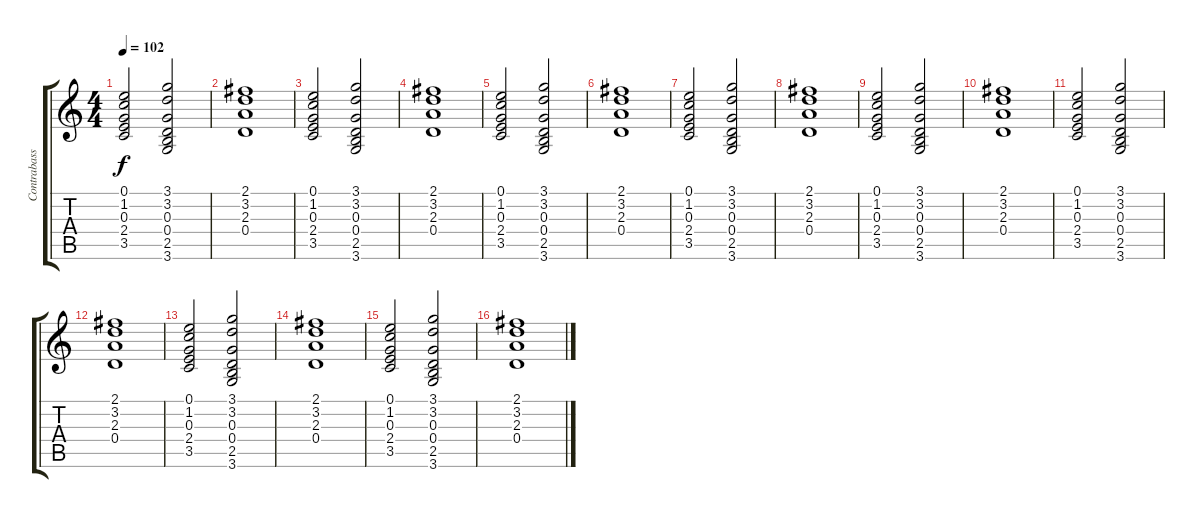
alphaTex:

\track ("Contrabass" "Contrabass") {instrument contrabass}
\staff {score tabs}
\tuning (E4 B3 G3 D3 A2 E2) {hide}
\ts (4 4)
\tempo 102
\clef g2
\ks c
(0.1 1.2 0.3 2.4 3.5).2{dy f} (3.1 3.2 0.3 0.4 2.5 3.6).2 |
(2.1 3.2 2.3 0.4).1{volume 10} |
(0.1 1.2 0.3 2.4 3.5).2 (3.1 3.2 0.3 0.4 2.5 3.6).2 |
(2.1 3.2 2.3 0.4).1 |
(0.1 1.2 0.3 2.4 3.5).2 (3.1 3.2 0.3 0.4 2.5 3.6).2 |
(2.1 3.2 2.3 0.4).1 |
(0.1 1.2 0.3 2.4 3.5).2 (3.1 3.2 0.3 0.4 2.5 3.6).2 |
(2.1 3.2 2.3 0.4).1 |
(0.1 1.2 0.3 2.4 3.5).2 (3.1 3.2 0.3 0.4 2.5 3.6).2 |
(2.1 3.2 2.3 0.4).1 |
(0.1 1.2 0.3 2.4 3.5).2 (3.1 3.2 0.3 0.4 2.5 3.6).2 |
(2.1 3.2 2.3 0.4).1 |
(0.1 1.2 0.3 2.4 3.5).2 (3.1 3.2 0.3 0.4 2.5 3.6).2 |
(2.1 3.2 2.3 0.4).1 |
(0.1 1.2 0.3 2.4 3.5).2 (3.1 3.2 0.3 0.4 2.5 3.6).2 |
(2.1 3.2 2.3 0.4).1
